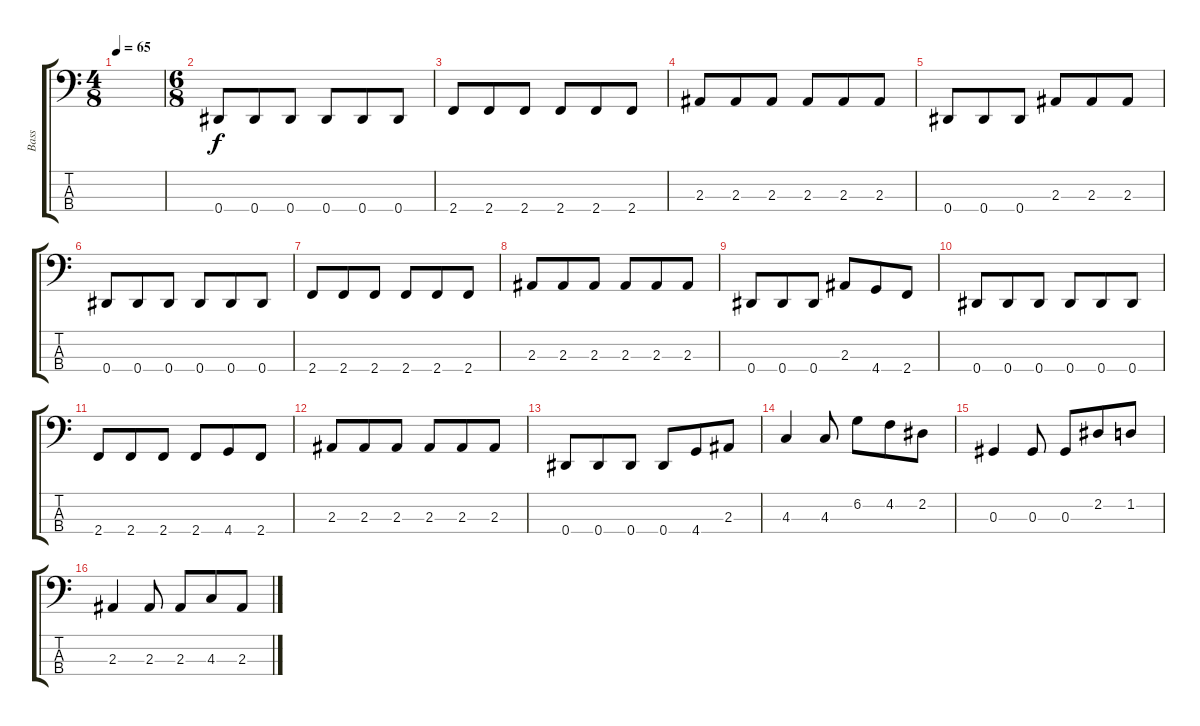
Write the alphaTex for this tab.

\track ("Bass" "Bass") {instrument electricbassfinger}
\staff {score tabs}
\tuning (Gb2 Db2 Ab1 Eb1) {hide}
\ts (4 8)
\tempo 65
\clef f4
\ks c
|
\ts (6 8)
0.4.8 0.4.8 0.4.8 0.4.8 0.4.8 0.4.8 |
2.4.8 2.4.8 2.4.8 2.4.8 2.4.8 2.4.8 |
2.3.8 2.3.8 2.3.8 2.3.8 2.3.8 2.3.8 |
0.4.8 0.4.8 0.4.8 2.3.8 2.3.8 2.3.8 |
0.4.8 0.4.8 0.4.8 0.4.8 0.4.8 0.4.8 |
2.4.8 2.4.8 2.4.8 2.4.8 2.4.8 2.4.8 |
2.3.8 2.3.8 2.3.8 2.3.8 2.3.8 2.3.8 |
0.4.8 0.4.8 0.4.8 2.3.8 4.4.8 2.4.8 |
0.4.8 0.4.8 0.4.8 0.4.8 0.4.8 0.4.8 |
2.4.8 2.4.8 2.4.8 2.4.8 4.4.8 2.4.8 |
2.3.8 2.3.8 2.3.8 2.3.8 2.3.8 2.3.8 |
0.4.8 0.4.8 0.4.8 0.4.8 4.4.8 2.3.8 |
4.3.4 4.3.8 6.2.8 4.2.8 2.2.8 |
0.3.4 0.3.8 0.3.8 2.2.8 1.2.8 |
2.3.4 2.3.8 2.3.8 4.3.8 2.3.8
